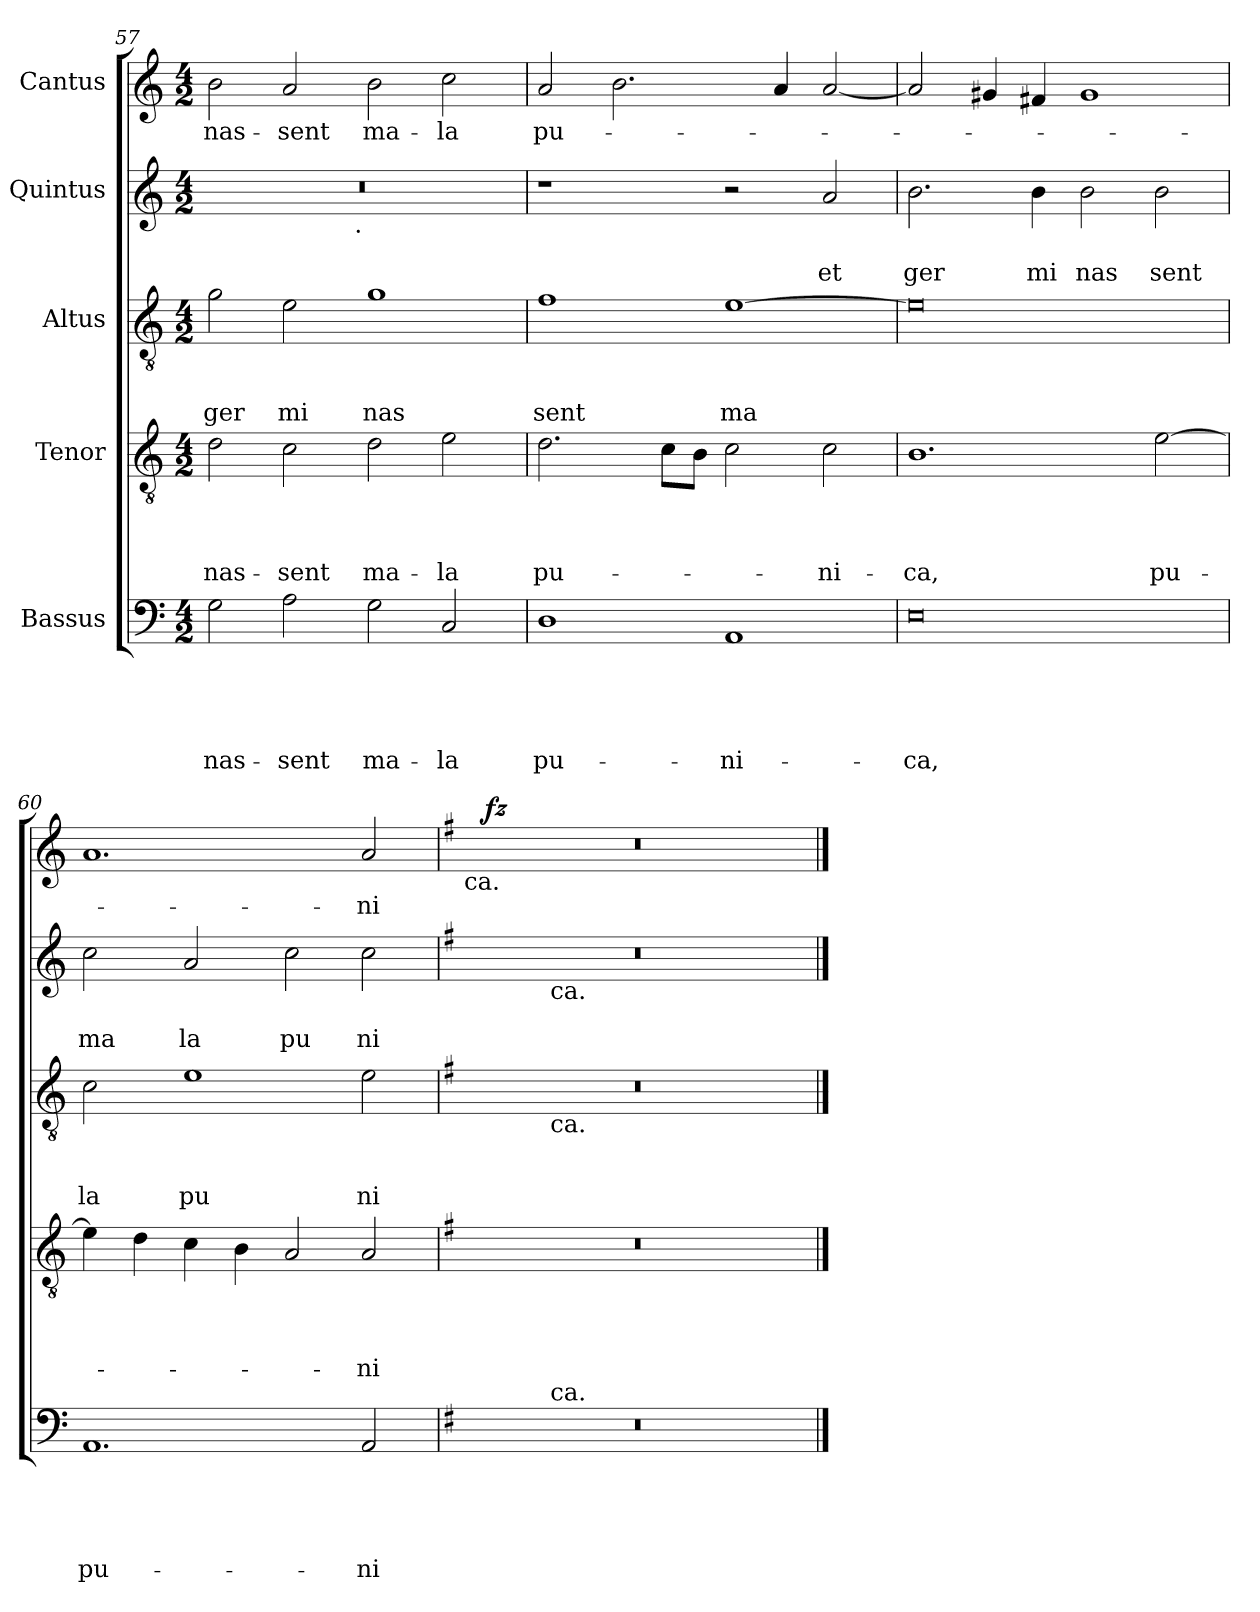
**kern	**text	**text	**text	**text	**text	**kern	**text	**text	**text	**text	**kern	**text	**text	**text	**kern	**text	**text	**kern	**text	**dynam
*part5	*part5	*part5	*part5	*part5	*part5	*part4	*part4	*part4	*part4	*part4	*part3	*part3	*part3	*part3	*part2	*part2	*part2	*part1	*part1	*part1
*staff5	*staff5	*staff5	*staff5	*staff5	*staff5	*staff4	*staff4	*staff4	*staff4	*staff4	*staff3	*staff3	*staff3	*staff3	*staff2	*staff2	*staff2	*staff1	*staff1	*staff1
*I"Bassus	*	*	*	*	*	*I"Tenor	*	*	*	*	*I"Altus	*	*	*	*I"Quintus	*	*	*I"Cantus	*	*
*clefF4	*	*	*	*	*	*clefGv2	*	*	*	*	*clefGv2	*	*	*	*clefG2	*	*	*clefG2	*	*
*k[]	*	*	*	*	*	*k[]	*	*	*	*	*k[]	*	*	*	*k[]	*	*	*k[]	*	*
*C:	*	*	*	*	*	*C:	*	*	*	*	*C:	*	*	*	*C:	*	*	*C:	*	*
*M4/2	*	*	*	*	*	*M4/2	*	*	*	*	*M4/2	*	*	*	*M4/2	*	*	*M4/2	*	*
=57	=57	=57	=57	=57	=57	=57	=57	=57	=57	=57	=57	=57	=57	=57	=57	=57	=57	=57	=57	=57
!	!	!	!	!	!LO:LY:b	!	!	!	!	!LO:LY:b	!	!	!	!LO:LY:b	!	!	!	!	!LO:LY:b	!
*	*	*	*	*	*	*	*	*	*	*	*	*	*	*	*^	*	*	*	*	*
2G\	.	.	.	.	-nas-	2d\	.	.	.	-nas-	2g\	.	.	ger	0r	2ryy	.	.	2b\	-nas-	.
!	!	!	!	!	!LO:LY:b	!	!	!	!	!LO:LY:b	!	!	!	!LO:LY:b	!	!	!	!	!	!LO:LY:b	!
2A\	.	.	.	.	-sent	2c\	.	.	.	-sent	2e\	.	.	mi	.	4...ryy	.	.	2a/	-sent	.
!	!	!	!	!	!	!	!	!	!	!	!	!	!	!	!	!LO:TX:b:t=.	!	!	!	!	!
.	.	.	.	.	.	.	.	.	.	.	.	.	.	.	.	1ryy	.	.	.	.	.
!	!	!	!	!	!LO:LY:b	!	!	!	!	!LO:LY:b	!	!	!	!LO:LY:b	!	!	!	!	!	!LO:LY:b	!
2G\	.	.	.	.	ma-	2d\	.	.	.	ma-	1g	.	.	nas	.	.	.	.	2b\	ma-	.
!	!	!	!	!	!LO:LY:b	!	!	!	!	!LO:LY:b	!	!	!	!	!	!	!	!	!	!LO:LY:b	!
2C/	.	.	.	.	-la	2e\	.	.	.	-la	.	.	.	.	.	.	.	.	2cc\	-la	.
.	.	.	.	.	.	.	.	.	.	.	.	.	.	.	.	32ryy	.	.	.	.	.
=58	=58	=58	=58	=58	=58	=58	=58	=58	=58	=58	=58	=58	=58	=58	=58	=58	=58	=58	=58	=58	=58
!	!	!	!	!	!LO:LY:b	!	!	!	!	!LO:LY:b	!	!	!	!LO:LY:b	!	!	!	!	!	!LO:LY:b	!
*	*	*	*	*	*	*	*	*	*	*	*	*	*	*	*v	*v	*	*	*	*	*
1D	.	.	.	.	pu-	2.d\	.	.	.	pu-	1f	.	.	sent	1r	.	.	2a/	pu-	.
.	.	.	.	.	.	.	.	.	.	.	.	.	.	.	.	.	.	2.b\	.	.
.	.	.	.	.	.	8c\L	.	.	.	.	.	.	.	.	.	.	.	.	.	.
.	.	.	.	.	.	8B\J	.	.	.	.	.	.	.	.	.	.	.	.	.	.
!	!	!	!	!	!LO:LY:b	!	!	!	!	!	!	!	!	!LO:LY:b	!	!	!	!	!	!
1AA	.	.	.	.	-ni-	2c\	.	.	.	.	[>1e	.	.	ma	2r	.	.	.	.	.
.	.	.	.	.	.	.	.	.	.	.	.	.	.	.	.	.	.	4a/	.	.
!	!	!	!	!	!	!	!	!	!	!LO:LY:b	!	!	!	!	!	!	!LO:LY:b	!	!	!
.	.	.	.	.	.	2c\	.	.	.	-ni-	.	.	.	.	2a/	.	et	[<2a/	.	.
=59	=59	=59	=59	=59	=59	=59	=59	=59	=59	=59	=59	=59	=59	=59	=59	=59	=59	=59	=59	=59
!	!	!	!	!	!LO:LY:b	!	!	!	!	!LO:LY:b	!	!	!	!	!	!	!LO:LY:b	!	!	!
0E	.	.	.	.	-ca,	1.B	.	.	.	-ca,	0e]	.	.	.	2.b\	.	ger	2a/]	.	.
.	.	.	.	.	.	.	.	.	.	.	.	.	.	.	.	.	.	4g#X/	.	.
!	!	!	!	!	!	!	!	!	!	!	!	!	!	!	!	!	!LO:LY:b	!	!	!
.	.	.	.	.	.	.	.	.	.	.	.	.	.	.	4b\	.	mi	4f#X/	.	.
!	!	!	!	!	!	!	!	!	!	!	!	!	!	!	!	!	!LO:LY:b	!	!	!
.	.	.	.	.	.	.	.	.	.	.	.	.	.	.	2b\	.	nas	1g#	.	.
!	!	!	!	!	!	!	!	!	!	!LO:LY:b	!	!	!	!	!	!	!LO:LY:b	!	!	!
.	.	.	.	.	.	[>2e\	.	.	.	pu-	.	.	.	.	2b\	.	sent	.	.	.
=60	=60	=60	=60	=60	=60	=60	=60	=60	=60	=60	=60	=60	=60	=60	=60	=60	=60	=60	=60	=60
!	!	!	!	!	!LO:LY:b	!	!	!	!	!	!	!	!	!LO:LY:b	!	!	!LO:LY:b	!	!	!
1.AA	.	.	.	.	pu-	4e\]	.	.	.	.	2c\	.	.	la	2cc\	.	ma	1.a	.	.
.	.	.	.	.	.	4d\	.	.	.	.	.	.	.	.	.	.	.	.	.	.
!	!	!	!	!	!	!	!	!	!	!	!	!	!	!LO:LY:b	!	!	!LO:LY:b	!	!	!
.	.	.	.	.	.	4c\	.	.	.	.	1e	.	.	pu	2a/	.	la	.	.	.
.	.	.	.	.	.	4B\	.	.	.	.	.	.	.	.	.	.	.	.	.	.
!	!	!	!	!	!	!	!	!	!	!	!	!	!	!	!	!	!LO:LY:b	!	!	!
.	.	.	.	.	.	2A/	.	.	.	.	.	.	.	.	2cc\	.	pu	.	.	.
!	!	!	!	!	!LO:LY:b	!	!	!	!	!LO:LY:b	!	!	!	!LO:LY:b	!	!	!LO:LY:b	!	!LO:LY:b	!
2AA/	.	.	.	.	-ni-	2A/	.	.	.	-ni-	2e\	.	.	ni	2cc\	.	ni	2a/	-ni-	.
=61	=61	=61	=61	=61	=61	=61	=61	=61	=61	=61	=61	=61	=61	=61	=61	=61	=61	=61	=61	=61
*k[f#]	*	*	*	*	*	*k[f#]	*	*	*	*	*k[f#]	*	*	*	*k[f#]	*	*	*k[f#]	*	*
*G:	*	*	*	*	*	*G:	*	*	*	*	*G:	*	*	*	*G:	*	*	*G:	*	*
*	*	*	*	*	*	*	*	*	*	*	*	*	*	*	*	*	*	*^	*	*
!	!	!	!	!	!	!	!	!	!	!	!	!	!	!	!	!	!	!LO:TX:b:t=ca.	!	!	!
*^	*	*	*	*	*	*	*	*	*	*	*^	*	*	*	*^	*	*	*	*	*	*
0r	4ryy	.	.	.	.	.	0r	.	.	.	.	0r	4ryy	.	.	.	0r	4ryy	.	.	0r	16ryy	.	.
!	!	!	!	!	!	!	!	!	!	!	!	!	!	!	!	!	!	!	!	!	!	!	!	!LO:DY:b
.	.	.	.	.	.	.	.	.	.	.	.	.	.	.	.	.	.	.	.	.	.	1ryy	.	fz
.	16ryy	.	.	.	.	.	.	.	.	.	.	.	16ryy	.	.	.	.	16ryy	.	.	.	.	.	.
!	!	!	!	!	!	!	!	!	!	!	!	!	!	!	!	!	!	!LO:TX:b:t=ca.	!	!	!	!	!	!
!	!	!	!	!	!	!	!	!	!	!	!	!	!LO:TX:b:t=ca.	!	!	!	!	!	!	!	!	!	!	!
!	!LO:TX:a:t=ca.	!	!	!	!	!	!	!	!	!	!	!	!	!	!	!	!	!	!	!	!	!	!	!
.	1ryy	.	.	.	.	.	.	.	.	.	.	.	1ryy	.	.	.	.	1ryy	.	.	.	.	.	.
.	.	.	.	.	.	.	.	.	.	.	.	.	.	.	.	.	.	.	.	.	.	2...ryy	.	.
.	2ryy	.	.	.	.	.	.	.	.	.	.	.	2ryy	.	.	.	.	2ryy	.	.	.	.	.	.
.	8.ryy	.	.	.	.	.	.	.	.	.	.	.	8.ryy	.	.	.	.	8.ryy	.	.	.	.	.	.
*	*	*	*	*	*	*	*	*	*	*	*	*v	*v	*	*	*	*	*	*	*	*v	*v	*	*
*v	*v	*	*	*	*	*	*	*	*	*	*	*	*	*	*	*v	*v	*	*	*	*	*
==	==	==	==	==	==	==	==	==	==	==	==	==	==	==	==	==	==	==	==	==
*-	*-	*-	*-	*-	*-	*-	*-	*-	*-	*-	*-	*-	*-	*-	*-	*-	*-	*-	*-	*-
